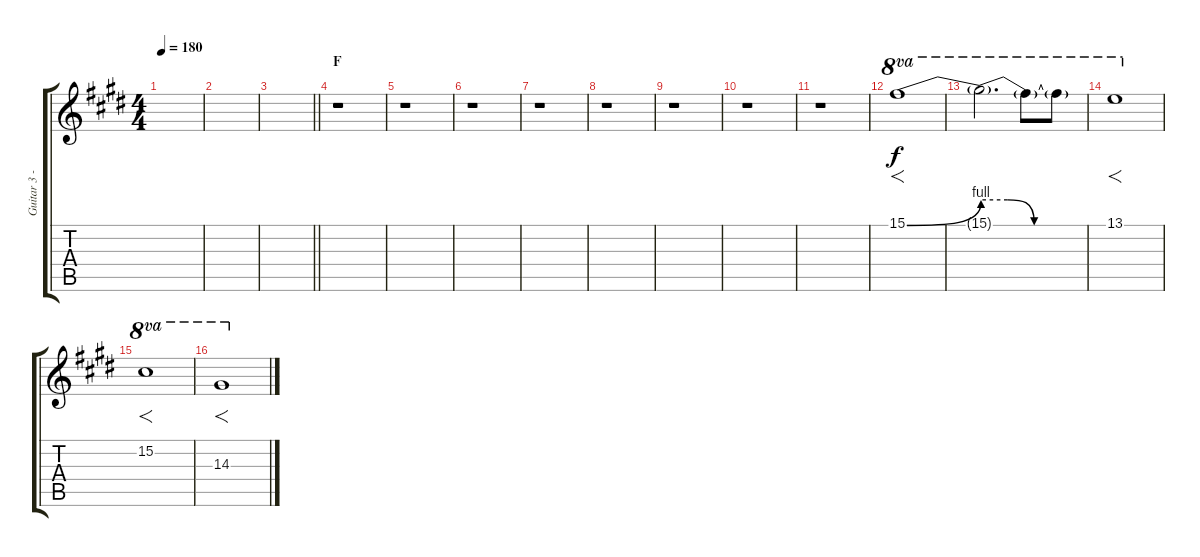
\track ("Guitar 3 - Reno" "Guitar 3 -") {instrument distortionguitar}
\staff {score tabs}
\tuning (Eb4 Bb3 Gb3 Db3 Ab2 Eb2) {hide}
\ts (4 4)
\tempo 180
\clef g2
\ks e
|
|
\barLineRight lightlight
|
\section ("" "F")
r.1 |
r.1 |
r.1 |
r.1 |
r.1 |
r.1 |
r.1 |
r.1 |
15.1{be (bend 0 0 60 4)}.1{f ot 8va} |
15.1{be (custom 0 4 15 4 30 0 60 0) t}.2{d ot 8va} 15.1{t}.8{ot 8va} 15.1{t}.8{ot 8va} |
13.1.1{f ot 8va} |
15.2.1{f ot 8va} |
14.3.1{f ot 8va}
